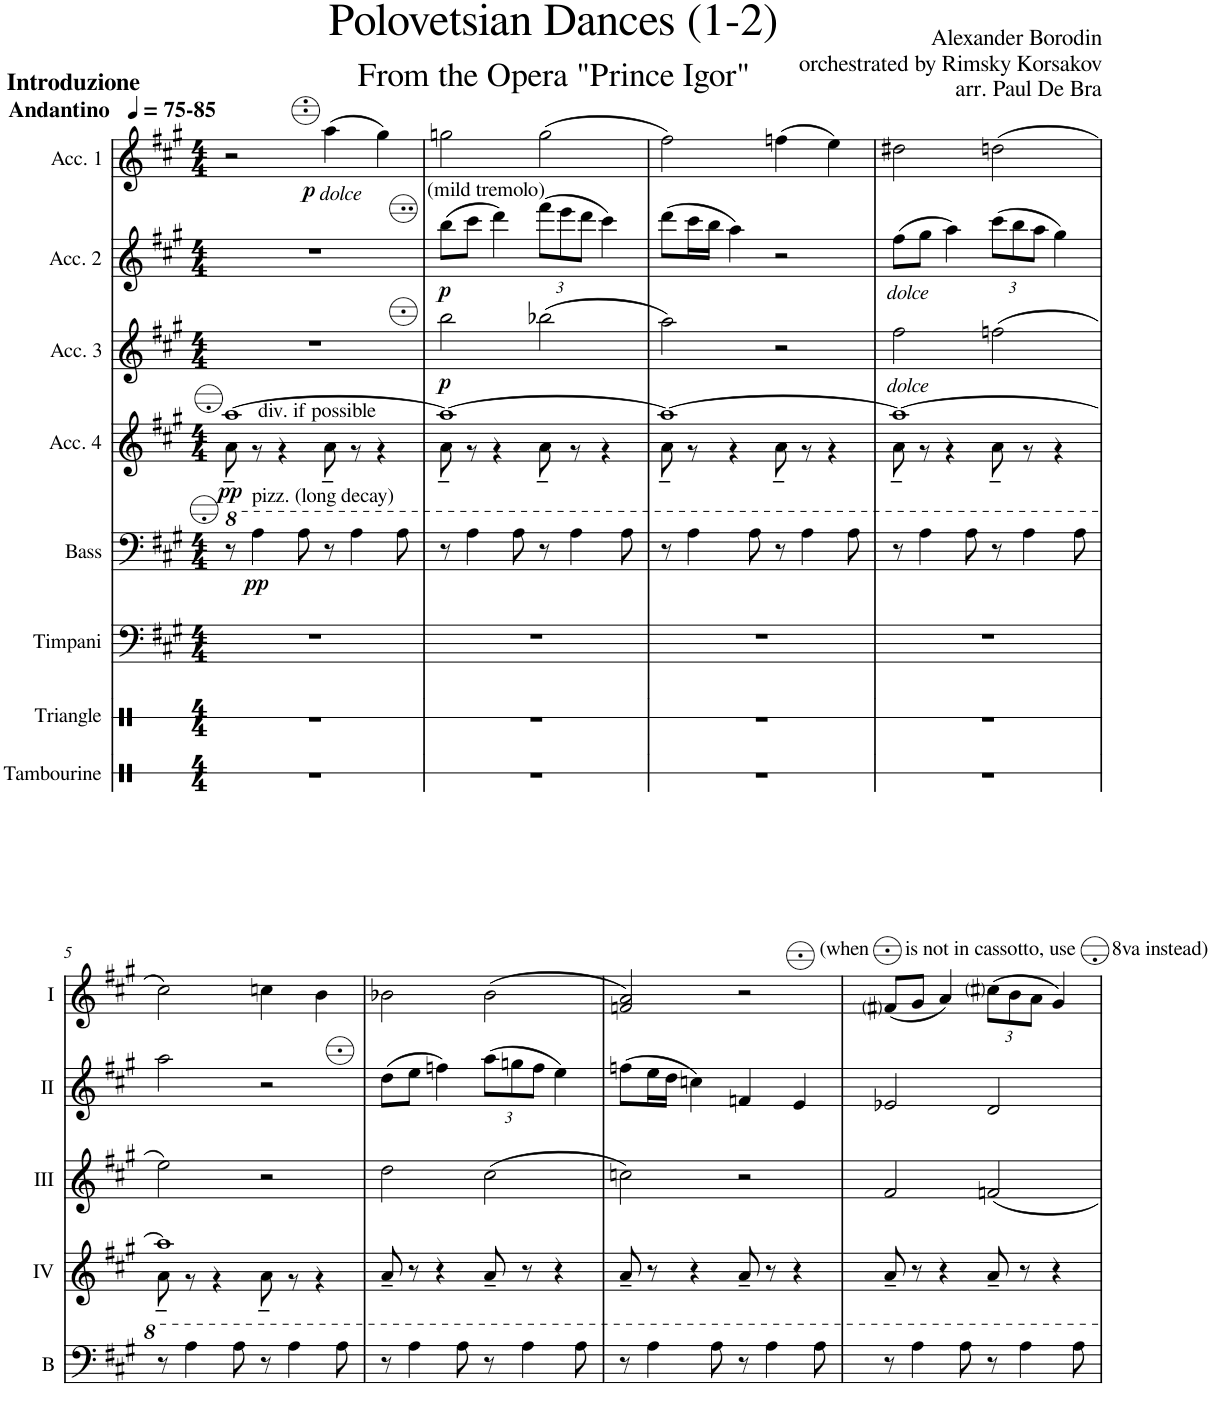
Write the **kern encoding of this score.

**kern	**kern	**kern	**kern	**dynam	**kern	**dynam	**kern	**dynam	**kern	**dynam	**kern	**dynam
*part8	*part7	*part6	*part5	*part5	*part4	*part4	*part3	*part3	*part2	*part2	*part1	*part1
*staff8	*staff7	*staff6	*staff5	*staff5	*staff4	*staff4	*staff3	*staff3	*staff2	*staff2	*staff1	*staff1
*I"Tambourine	*I"Triangle	*I"Timpani	*I"Bass	*	*I"Acc. 4	*	*I"Acc. 3	*	*I"Acc. 2	*	*I"Acc. 1	*
*I'Tamb.	*I'Trgl.	*I'Timp.	*I'B	*	*	*	*	*	*	*	*	*
*stria1	*stria1	*	*	*	*	*	*	*	*	*	*	*
*clefX	*clefX	*clefF4	*clefF4	*	*clefG2	*	*clefG2	*	*clefG2	*	*clefG2	*
*	*	*	*Trd7c12	*	*Trd7c12	*	*	*	*	*	*	*
*k[]	*k[]	*k[f#c#g#]	*k[f#c#g#]	*	*k[f#c#g#]	*	*k[f#c#g#]	*	*k[f#c#g#]	*	*k[f#c#g#]	*
*M4/4	*M4/4	*M4/4	*M4/4	*	*M4/4	*	*M4/4	*	*M4/4	*	*M4/4	*
*MM75	*MM75	*MM75	*MM75	*	*MM75	*	*MM75	*	*MM75	*	*MM75	*
=1	=1	=1	=1	=1	=1	=1	=1	=1	=1	=1	=1	=1
*	*	*	*	*	*^	*	*	*	*	*	*	*
!	!	!	!	!	!	!	!	!	!	!	!	!LO:TX:a:B:t=Andantino	!
!	!	!	!	!	!	!	!	!	!	!	!	!LO:TX:a:B:t=-85	!
!	!	!	!	!	!	!	!	!	!	!	!	!LO:TX:a:B:t=Introduzione	!
!	!	!	!	!	!LO:TX:a:t=div. if possible	!	!	!	!	!	!	!	!
!	!	!	!	!	!	!	!LO:DY:b	!	!	!	!	!	!
1r	1r	1r	8r	.	[1aa	8a~\	pp	1r	.	1r	.	2r	.
!	!	!	!LO:TX:a:t=pizz. (long decay)	!	!	!	!	!	!	!	!	!	!
!	!	!	!	!LO:DY:b	!	!	!	!	!	!	!	!	!
.	.	.	4a\	pp	.	8r	.	.	.	.	.	.	.
.	.	.	.	.	.	4r	.	.	.	.	.	.	.
.	.	.	8a\	.	.	.	.	.	.	.	.	.	.
!	!	!	!	!	!	!	!	!	!	!	!	!LO:TX:b:i:t=dolce	!
!	!	!	!	!	!	!	!	!	!	!	!	!	!LO:DY:b
.	.	.	8r	.	.	8a~\	.	.	.	.	.	(4aa\	p
.	.	.	4a\	.	.	8r	.	.	.	.	.	.	.
.	.	.	.	.	.	4r	.	.	.	.	.	4gg#\)	.
.	.	.	8a\	.	.	.	.	.	.	.	.	.	.
=2	=2	=2	=2	=2	=2	=2	=2	=2	=2	=2	=2	=2	=2
!	!	!	!	!	!	!	!	!	!	!LO:TX:a:t=(mild tremolo)	!	!	!
!	!	!	!	!	!	!	!	!	!LO:DY:b	!	!LO:DY:b	!	!
1r	1r	1r	8r	.	1aa_	8a~\	.	2bb\	p	(8bb\L	p	2ggn\	.
.	.	.	4a\	.	.	8r	.	.	.	8ccc#\J	.	.	.
.	.	.	.	.	.	4r	.	.	.	4ddd\)	.	.	.
.	.	.	8a\	.	.	.	.	.	.	.	.	.	.
*	*	*	*	*	*	*	*	*	*	*Xbrackettup	*	*	*
.	.	.	8r	.	.	8a~\	.	(2bb-X\	.	(12fff#\L	.	(2gg\	.
.	.	.	.	.	.	.	.	.	.	12eee\	.	.	.
.	.	.	4a\	.	.	8r	.	.	.	.	.	.	.
.	.	.	.	.	.	.	.	.	.	12ddd\J	.	.	.
.	.	.	.	.	.	4r	.	.	.	4ccc#\)	.	.	.
.	.	.	8a\	.	.	.	.	.	.	.	.	.	.
=3	=3	=3	=3	=3	=3	=3	=3	=3	=3	=3	=3	=3	=3
1r	1r	1r	8r	.	1aa_	8a~\	.	2aa\)	.	(8ddd\L	.	2ff#\)	.
.	.	.	4a\	.	.	8r	.	.	.	16ccc#\L	.	.	.
.	.	.	.	.	.	.	.	.	.	16bb\JJ	.	.	.
.	.	.	.	.	.	4r	.	.	.	4aa\)	.	.	.
.	.	.	8a\	.	.	.	.	.	.	.	.	.	.
.	.	.	8r	.	.	8a~\	.	2r	.	2r	.	(4ffn\	.
.	.	.	4a\	.	.	8r	.	.	.	.	.	.	.
.	.	.	.	.	.	4r	.	.	.	.	.	4ee\)	.
.	.	.	8a\	.	.	.	.	.	.	.	.	.	.
=4	=4	=4	=4	=4	=4	=4	=4	=4	=4	=4	=4	=4	=4
!	!	!	!	!	!	!	!	!	!	!LO:TX:b:i:t=dolce	!	!	!
!	!	!	!	!	!	!	!	!LO:TX:b:i:t=dolce	!	!	!	!	!
1r	1r	1r	8r	.	1aa_	8a~\	.	2ff#\	.	(8ff#\L	.	2dd#X\	.
.	.	.	4a\	.	.	8r	.	.	.	8gg#\J	.	.	.
.	.	.	.	.	.	4r	.	.	.	4aa\)	.	.	.
.	.	.	8a\	.	.	.	.	.	.	.	.	.	.
.	.	.	8r	.	.	8a~\	.	(2ffn\	.	(12ccc#\L	.	(2ddn\	.
.	.	.	.	.	.	.	.	.	.	12bb\	.	.	.
.	.	.	4a\	.	.	8r	.	.	.	.	.	.	.
.	.	.	.	.	.	.	.	.	.	12aa\J	.	.	.
.	.	.	.	.	.	4r	.	.	.	4gg#\)	.	.	.
.	.	.	8a\	.	.	.	.	.	.	.	.	.	.
!!LO:LB:g=z
=5	=5	=5	=5	=5	=5	=5	=5	=5	=5	=5	=5	=5	=5
1r	1r	1r	8r	.	1aa]	8a~\	.	2ee\)	.	2aa\	.	2cc#\)	.
.	.	.	4a\	.	.	8r	.	.	.	.	.	.	.
.	.	.	.	.	.	4r	.	.	.	.	.	.	.
.	.	.	8a\	.	.	.	.	.	.	.	.	.	.
.	.	.	8r	.	.	8a~\	.	2r	.	2r	.	4ccn\	.
.	.	.	4a\	.	.	8r	.	.	.	.	.	.	.
.	.	.	.	.	.	4r	.	.	.	.	.	4b\	.
.	.	.	8a\	.	.	.	.	.	.	.	.	.	.
*	*	*	*	*	*v	*v	*	*	*	*	*	*	*
=6	=6	=6	=6	=6	=6	=6	=6	=6	=6	=6	=6	=6
1r	1r	1r	8r	.	8a~/	.	2dd\	.	(8dd\L	.	2b-X\	.
.	.	.	4a\	.	8r	.	.	.	8ee\J	.	.	.
.	.	.	.	.	4r	.	.	.	4ffn\)	.	.	.
.	.	.	8a\	.	.	.	.	.	.	.	.	.
.	.	.	8r	.	8a~/	.	(2cc#\	.	(12aa\L	.	(2b-\	.
.	.	.	.	.	.	.	.	.	12ggn\	.	.	.
.	.	.	4a\	.	8r	.	.	.	.	.	.	.
.	.	.	.	.	.	.	.	.	12ff\J	.	.	.
.	.	.	.	.	4r	.	.	.	4ee\)	.	.	.
.	.	.	8a\	.	.	.	.	.	.	.	.	.
=7	=7	=7	=7	=7	=7	=7	=7	=7	=7	=7	=7	=7
1r	1r	1r	8r	.	8a~/	.	2ccn\)	.	(8ffn\L	.	2fn/ 2a/)	.
.	.	.	4a\	.	8r	.	.	.	16ee\L	.	.	.
.	.	.	.	.	.	.	.	.	16dd\JJ	.	.	.
.	.	.	.	.	4r	.	.	.	4ccn\)	.	.	.
.	.	.	8a\	.	.	.	.	.	.	.	.	.
.	.	.	8r	.	8a~/	.	2r	.	4fn/	.	2r	.
.	.	.	4a\	.	8r	.	.	.	.	.	.	.
.	.	.	.	.	4r	.	.	.	4e/	.	.	.
.	.	.	8a\	.	.	.	.	.	.	.	.	.
=8	=8	=8	=8	=8	=8	=8	=8	=8	=8	=8	=8	=8
!	!	!	!	!	!	!	!	!	!	!	!LO:TX:a:t=(when       is not in cassotto, use       8va instead)	!
1r	1r	1r	8r	.	8a~/	.	2f#/	.	2e-X/	.	(8f#i/L	.
.	.	.	4a\	.	8r	.	.	.	.	.	8g#/J	.
.	.	.	.	.	4r	.	.	.	.	.	4a/)	.
.	.	.	8a\	.	.	.	.	.	.	.	.	.
*	*	*	*	*	*	*	*	*	*	*	*Xbrackettup	*
.	.	.	8r	.	8a~/	.	2fn/	.	2d/	.	(12cc#i\L	.
.	.	.	.	.	.	.	.	.	.	.	12b\	.
.	.	.	4a\	.	8r	.	.	.	.	.	.	.
.	.	.	.	.	.	.	.	.	.	.	12a\J	.
.	.	.	.	.	4r	.	.	.	.	.	4g#/)	.
.	.	.	8a\	.	.	.	.	.	.	.	.	.
=	=	=	=	=	=	=	=	=	=	=	=	=
*-	*-	*-	*-	*-	*-	*-	*-	*-	*-	*-	*-	*-
